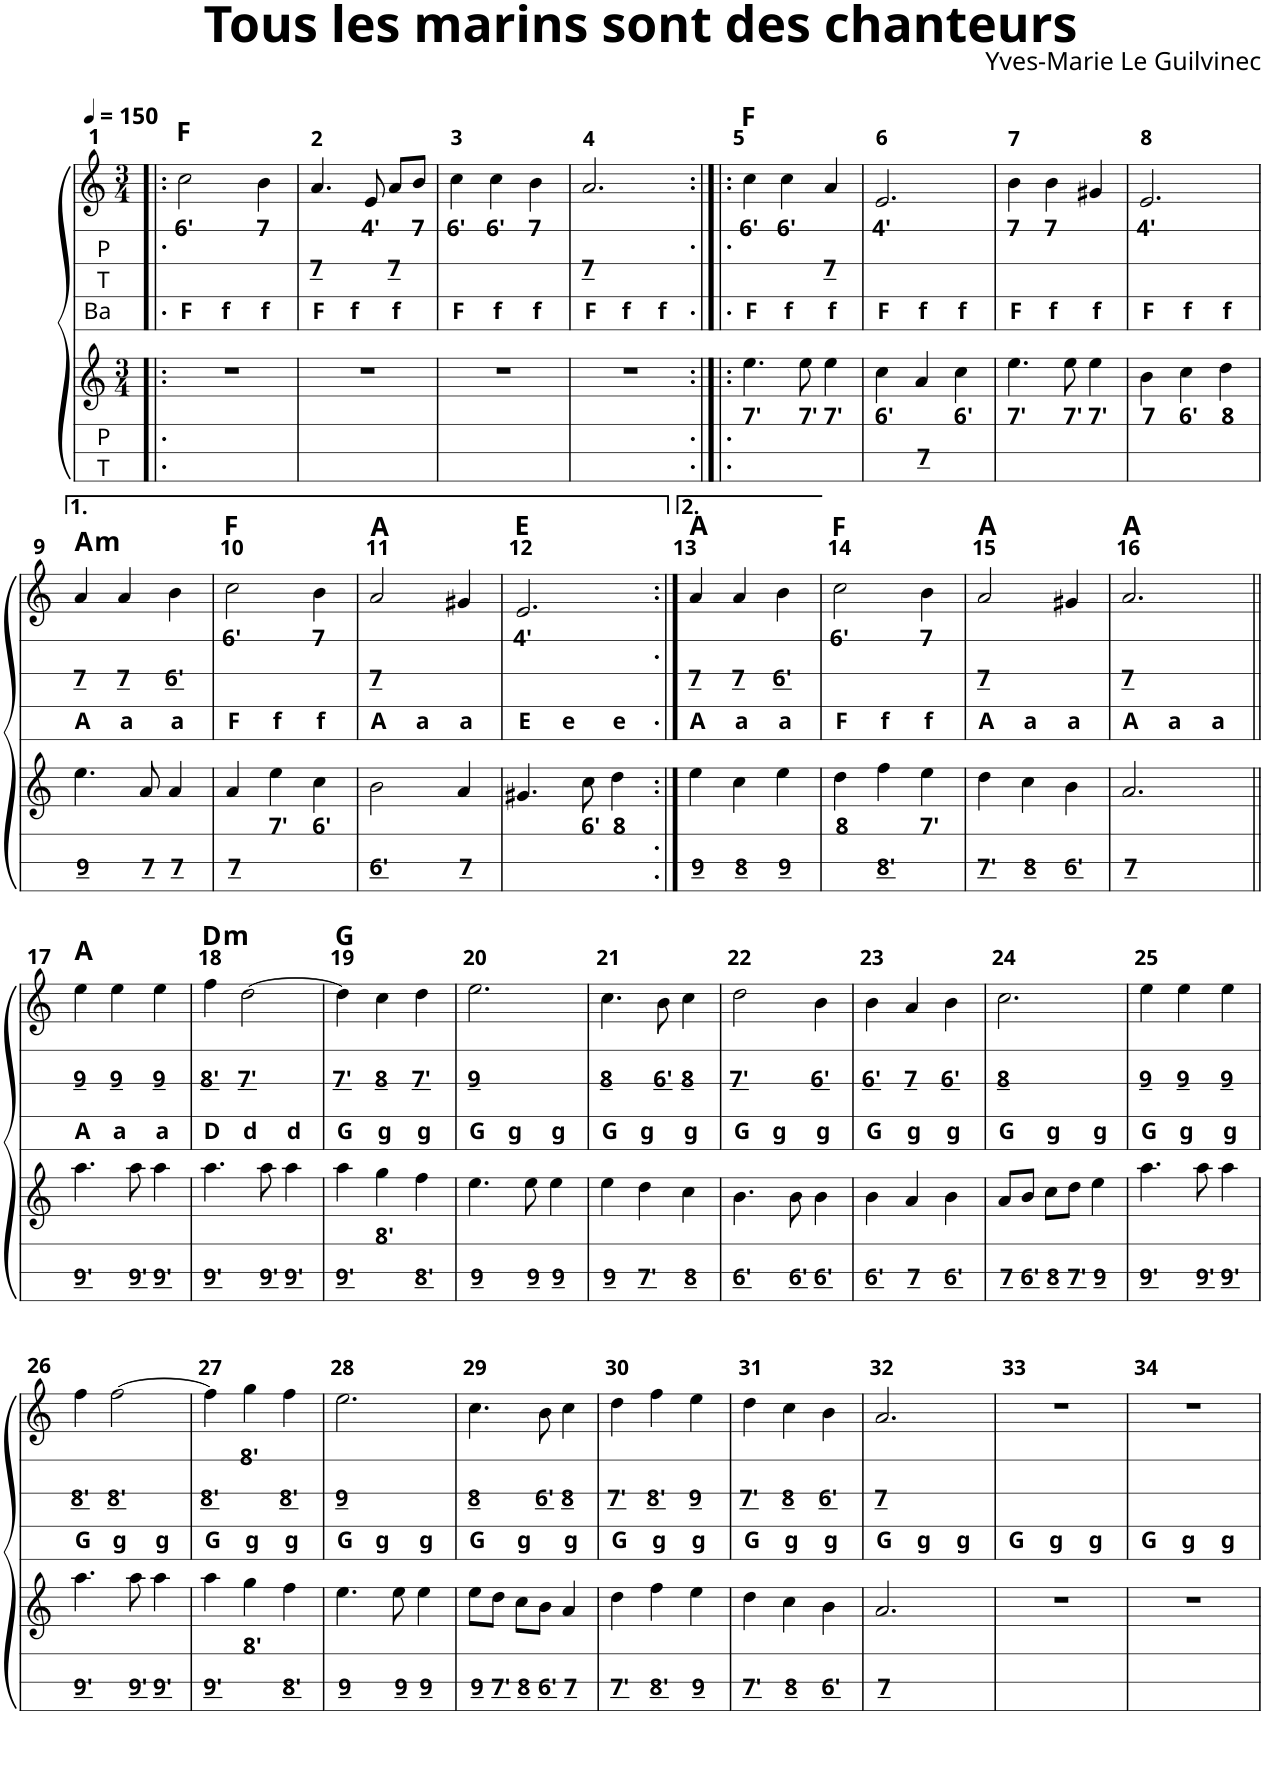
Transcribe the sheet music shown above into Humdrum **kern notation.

**kern	**kern	**text	**text	**kern	**text	**text	**text	**text	**kern	**text	**text	**harte
*part4	*part3	*part3	*part3	*part2	*part2	*part2	*part2	*part2	*part1	*part1	*part1	*part1
*staff4	*staff3	*staff3	*staff3	*staff2	*staff2	*staff2	*staff2	*staff2	*staff1	*staff1	*staff1	*
*I"P T	*I"Accordéon	*	*	*I"P T Ba	*	*	*	*	*I"Accordéon	*	*	*
*	*I'Acc	*	*	*	*	*	*	*	*I'Acc	*	*	*
*stria3	*	*	*	*stria4	*	*	*	*	*	*	*	*
*clefG2	*clefG2	*	*	*clefG2	*	*	*	*	*clefG2	*	*	*
*k[]	*k[]	*	*	*k[]	*	*	*	*	*k[]	*	*	*
*M3/4	*M3/4	*	*	*M3/4	*	*	*	*	*M3/4	*	*	*
*MM150	*MM150	*	*	*MM150	*	*	*	*	*MM150	*	*	*
=1!|:	=1!|:	=1!|:	=1!|:	=1!|:	=1!|:	=1!|:	=1!|:	=1!|:	=1!|:	=1!|:	=1!|:	=1!|:
!	!	!	!	!	!	!	!	!LO:LY:b	!	!LO:LY:b	!	!
2.ryy	2.r	.	.	4ryy	.	.	.	F	2cc\	6'	.	F:maj
!	!	!	!	!	!	!	!	!LO:LY:b	!	!	!	!
.	.	.	.	4ryy	.	.	.	f	.	.	.	.
!	!	!	!	!	!	!	!	!LO:LY:b	!	!LO:LY:b	!	!
.	.	.	.	4ryy	.	.	.	f	4b\	7	.	.
=2	=2	=2	=2	=2	=2	=2	=2	=2	=2	=2	=2	=2
!	!	!	!	!	!	!	!	!LO:LY:b	!	!	!LO:LY:b	!
2.ryy	2.r	.	.	4ryy	.	.	.	F	4.a/	.	7	.
!	!	!	!	!	!	!	!	!LO:LY:b	!	!	!	!
.	.	.	.	4ryy	.	.	.	f	.	.	.	.
!	!	!	!	!	!	!	!	!	!	!LO:LY:b	!	!
.	.	.	.	.	.	.	.	.	8e/	4'	.	.
!	!	!	!	!	!	!	!	!LO:LY:b	!	!	!LO:LY:b	!
.	.	.	.	4ryy	.	.	.	f	8a/L	.	7	.
!	!	!	!	!	!	!	!	!	!	!LO:LY:b	!	!
.	.	.	.	.	.	.	.	.	8b/J	7	.	.
=3	=3	=3	=3	=3	=3	=3	=3	=3	=3	=3	=3	=3
!	!	!	!	!	!	!	!	!LO:LY:b	!	!LO:LY:b	!	!
2.ryy	2.r	.	.	4ryy	.	.	.	F	4cc\	6'	.	.
!	!	!	!	!	!	!	!	!LO:LY:b	!	!LO:LY:b	!	!
.	.	.	.	4ryy	.	.	.	f	4cc\	6'	.	.
!	!	!	!	!	!	!	!	!LO:LY:b	!	!LO:LY:b	!	!
.	.	.	.	4ryy	.	.	.	f	4b\	7	.	.
=4	=4	=4	=4	=4	=4	=4	=4	=4	=4	=4	=4	=4
!	!	!	!	!	!	!	!	!LO:LY:b	!	!	!LO:LY:b	!
2.ryy	2.r	.	.	4ryy	.	.	.	F	2.a/	.	7	.
!	!	!	!	!	!	!	!	!LO:LY:b	!	!	!	!
.	.	.	.	4ryy	.	.	.	f	.	.	.	.
!	!	!	!	!	!	!	!	!LO:LY:b	!	!	!	!
.	.	.	.	4ryy	.	.	.	f	.	.	.	.
=5:|!|:	=5:|!|:	=5:|!|:	=5:|!|:	=5:|!|:	=5:|!|:	=5:|!|:	=5:|!|:	=5:|!|:	=5:|!|:	=5:|!|:	=5:|!|:	=5:|!|:
!	!	!LO:LY:b	!	!	!	!	!	!LO:LY:b	!	!LO:LY:b	!	!
2.ryy	4.ee\	7'	.	4ryy	.	.	.	F	4cc\	6'	.	F:maj
!	!	!	!	!	!	!	!	!LO:LY:b	!	!LO:LY:b	!	!
.	.	.	.	4ryy	.	.	.	f	4cc\	6'	.	.
!	!	!LO:LY:b	!	!	!	!	!	!	!	!	!	!
.	8ee\	7'	.	.	.	.	.	.	.	.	.	.
!	!	!LO:LY:b	!	!	!	!	!	!LO:LY:b	!	!	!LO:LY:b	!
.	4ee\	7'	.	4ryy	.	.	.	f	4a/	.	7	.
=6	=6	=6	=6	=6	=6	=6	=6	=6	=6	=6	=6	=6
!	!	!LO:LY:b	!	!	!	!	!	!LO:LY:b	!	!LO:LY:b	!	!
2.ryy	4cc\	6'	.	4ryy	.	.	.	F	2.e/	4'	.	.
!	!	!	!LO:LY:b	!	!	!	!	!LO:LY:b	!	!	!	!
.	4a/	.	7	4ryy	.	.	.	f	.	.	.	.
!	!	!LO:LY:b	!	!	!	!	!	!LO:LY:b	!	!	!	!
.	4cc\	6'	.	4ryy	.	.	.	f	.	.	.	.
=7	=7	=7	=7	=7	=7	=7	=7	=7	=7	=7	=7	=7
!	!	!LO:LY:b	!	!	!	!	!	!LO:LY:b	!	!LO:LY:b	!	!
2.ryy	4.ee\	7'	.	4ryy	.	.	.	F	4b\	7	.	.
!	!	!	!	!	!	!	!	!LO:LY:b	!	!LO:LY:b	!	!
.	.	.	.	4ryy	.	.	.	f	4b\	7	.	.
!	!	!LO:LY:b	!	!	!	!	!	!	!	!	!	!
.	8ee\	7'	.	.	.	.	.	.	.	.	.	.
!	!	!LO:LY:b	!	!	!	!	!	!LO:LY:b	!	!	!	!
.	4ee\	7'	.	4ryy	.	.	.	f	4g#X/	.	.	.
=8	=8	=8	=8	=8	=8	=8	=8	=8	=8	=8	=8	=8
!	!	!LO:LY:b	!	!	!	!	!	!LO:LY:b	!	!LO:LY:b	!	!
2.ryy	4b\	7	.	4ryy	.	.	.	F	2.e/	4'	.	.
!	!	!LO:LY:b	!	!	!	!	!	!LO:LY:b	!	!	!	!
.	4cc\	6'	.	4ryy	.	.	.	f	.	.	.	.
!	!	!LO:LY:b	!	!	!	!	!	!LO:LY:b	!	!	!	!
.	4dd\	8	.	4ryy	.	.	.	f	.	.	.	.
!!LO:LB:g=z
=9	=9	=9	=9	=9	=9	=9	=9	=9	=9	=9	=9	=9
!	!	!	!LO:LY:b	!	!	!	!	!LO:LY:b	!	!	!LO:LY:b	!LO:H:kt=m
2.ryy	4.ee\	.	9	4ryy	.	.	.	A	4a/	.	7	A:min
!	!	!	!	!	!	!	!	!LO:LY:b	!	!	!LO:LY:b	!
.	.	.	.	4ryy	.	.	.	a	4a/	.	7	.
!	!	!	!LO:LY:b	!	!	!	!	!	!	!	!	!
.	8a/	.	7	.	.	.	.	.	.	.	.	.
!	!	!	!LO:LY:b	!	!	!	!	!LO:LY:b	!	!	!LO:LY:b	!
.	4a/	.	7	4ryy	.	.	.	a	4b\	.	6'	.
=10	=10	=10	=10	=10	=10	=10	=10	=10	=10	=10	=10	=10
!	!	!	!LO:LY:b	!	!	!	!	!LO:LY:b	!	!LO:LY:b	!	!
2.ryy	4a/	.	7	4ryy	.	.	.	F	2cc\	6'	.	F:maj
!	!	!LO:LY:b	!	!	!	!	!	!LO:LY:b	!	!	!	!
.	4ee\	7'	.	4ryy	.	.	.	f	.	.	.	.
!	!	!LO:LY:b	!	!	!	!	!	!LO:LY:b	!	!LO:LY:b	!	!
.	4cc\	6'	.	4ryy	.	.	.	f	4b\	7	.	.
=11	=11	=11	=11	=11	=11	=11	=11	=11	=11	=11	=11	=11
!	!	!	!LO:LY:b	!	!	!	!	!LO:LY:b	!	!	!LO:LY:b	!
2.ryy	2b\	.	6'	4ryy	.	.	.	A	2a/	.	7	A:maj
!	!	!	!	!	!	!	!	!LO:LY:b	!	!	!	!
.	.	.	.	4ryy	.	.	.	a	.	.	.	.
!	!	!	!LO:LY:b	!	!	!	!	!LO:LY:b	!	!	!	!
.	4a/	.	7	4ryy	.	.	.	a	4g#X/	.	.	.
=12	=12	=12	=12	=12	=12	=12	=12	=12	=12	=12	=12	=12
!	!	!	!	!	!	!	!	!LO:LY:b	!	!LO:LY:b	!	!
2.ryy	4.g#X/	.	.	4ryy	.	.	.	E	2.e/	4'	.	E:maj
!	!	!	!	!	!	!	!	!LO:LY:b	!	!	!	!
.	.	.	.	4ryy	.	.	.	e	.	.	.	.
!	!	!LO:LY:b	!	!	!	!	!	!	!	!	!	!
.	8cc\	6'	.	.	.	.	.	.	.	.	.	.
!	!	!LO:LY:b	!	!	!	!	!	!LO:LY:b	!	!	!	!
.	4dd\	8	.	4ryy	.	.	.	e	.	.	.	.
=13:|!	=13:|!	=13:|!	=13:|!	=13:|!	=13:|!	=13:|!	=13:|!	=13:|!	=13:|!	=13:|!	=13:|!	=13:|!
!	!	!	!LO:LY:b	!	!	!	!	!LO:LY:b	!	!	!LO:LY:b	!
2.ryy	4ee\	.	9	4ryy	.	.	.	A	4a/	.	7	A:maj
!	!	!	!LO:LY:b	!	!	!	!	!LO:LY:b	!	!	!LO:LY:b	!
.	4cc\	.	8	4ryy	.	.	.	a	4a/	.	7	.
!	!	!	!LO:LY:b	!	!	!	!	!LO:LY:b	!	!	!LO:LY:b	!
.	4ee\	.	9	4ryy	.	.	.	a	4b\	.	6'	.
=14	=14	=14	=14	=14	=14	=14	=14	=14	=14	=14	=14	=14
!	!	!LO:LY:b	!	!	!	!	!	!LO:LY:b	!	!LO:LY:b	!	!
2.ryy	4dd\	8	.	4ryy	.	.	.	F	2cc\	6'	.	F:maj
!	!	!	!LO:LY:b	!	!	!	!	!LO:LY:b	!	!	!	!
.	4ff\	.	8'	4ryy	.	.	.	f	.	.	.	.
!	!	!LO:LY:b	!	!	!	!	!	!LO:LY:b	!	!LO:LY:b	!	!
.	4ee\	7'	.	4ryy	.	.	.	f	4b\	7	.	.
=15	=15	=15	=15	=15	=15	=15	=15	=15	=15	=15	=15	=15
!	!	!	!LO:LY:b	!	!	!	!	!LO:LY:b	!	!	!LO:LY:b	!
2.ryy	4dd\	.	7'	4ryy	.	.	.	A	2a/	.	7	A:maj
!	!	!	!LO:LY:b	!	!	!	!	!LO:LY:b	!	!	!	!
.	4cc\	.	8	4ryy	.	.	.	a	.	.	.	.
!	!	!	!LO:LY:b	!	!	!	!	!LO:LY:b	!	!	!	!
.	4b\	.	6'	4ryy	.	.	.	a	4g#X/	.	.	.
=16	=16	=16	=16	=16	=16	=16	=16	=16	=16	=16	=16	=16
!	!	!	!LO:LY:b	!	!	!	!	!LO:LY:b	!	!	!LO:LY:b	!
2.ryy	2.a/	.	7	4ryy	.	.	.	A	2.a/	.	7	A:maj
!	!	!	!	!	!	!	!	!LO:LY:b	!	!	!	!
.	.	.	.	4ryy	.	.	.	a	.	.	.	.
!	!	!	!	!	!	!	!	!LO:LY:b	!	!	!	!
.	.	.	.	4ryy	.	.	.	a	.	.	.	.
!!LO:LB:g=z
=17||	=17||	=17||	=17||	=17||	=17||	=17||	=17||	=17||	=17||	=17||	=17||	=17||
!	!	!	!LO:LY:b	!	!	!	!	!LO:LY:b	!	!	!LO:LY:b	!
2.ryy	4.aa\	.	9'	4ryy	.	.	.	A	4ee\	.	9	A:maj
!	!	!	!	!	!	!	!	!LO:LY:b	!	!	!LO:LY:b	!
.	.	.	.	4ryy	.	.	.	a	4ee\	.	9	.
!	!	!	!LO:LY:b	!	!	!	!	!	!	!	!	!
.	8aa\	.	9'	.	.	.	.	.	.	.	.	.
!	!	!	!LO:LY:b	!	!	!	!	!LO:LY:b	!	!	!LO:LY:b	!
.	4aa\	.	9'	4ryy	.	.	.	a	4ee\	.	9	.
=18	=18	=18	=18	=18	=18	=18	=18	=18	=18	=18	=18	=18
!	!	!	!LO:LY:b	!	!	!	!	!LO:LY:b	!	!	!LO:LY:b	!LO:H:kt=m
2.ryy	4.aa\	.	9'	4ryy	.	.	.	D	4ff\	.	8'	D:min
!	!	!	!	!	!	!	!	!LO:LY:b	!	!	!LO:LY:b	!
.	.	.	.	4ryy	.	.	.	d	[2dd\	.	7'	.
!	!	!	!LO:LY:b	!	!	!	!	!	!	!	!	!
.	8aa\	.	9'	.	.	.	.	.	.	.	.	.
!	!	!	!LO:LY:b	!	!	!	!	!LO:LY:b	!	!	!	!
.	4aa\	.	9'	4ryy	.	.	.	d	.	.	.	.
=19	=19	=19	=19	=19	=19	=19	=19	=19	=19	=19	=19	=19
!	!	!	!LO:LY:b	!	!	!	!	!LO:LY:b	!	!	!LO:LY:b	!
2.ryy	4aa\	.	9'	4ryy	.	.	.	G	4dd\]	.	7'	G:maj
!	!	!LO:LY:b	!	!	!	!	!	!LO:LY:b	!	!	!LO:LY:b	!
.	4gg\	8'	.	4ryy	.	.	.	g	4cc\	.	8	.
!	!	!	!LO:LY:b	!	!	!	!	!LO:LY:b	!	!	!LO:LY:b	!
.	4ff\	.	8'	4ryy	.	.	.	g	4dd\	.	7'	.
=20	=20	=20	=20	=20	=20	=20	=20	=20	=20	=20	=20	=20
!	!	!	!LO:LY:b	!	!	!	!	!LO:LY:b	!	!	!LO:LY:b	!
2.ryy	4.ee\	.	9	4ryy	.	.	.	G	2.ee\	.	9	.
!	!	!	!	!	!	!	!	!LO:LY:b	!	!	!	!
.	.	.	.	4ryy	.	.	.	g	.	.	.	.
!	!	!	!LO:LY:b	!	!	!	!	!	!	!	!	!
.	8ee\	.	9	.	.	.	.	.	.	.	.	.
!	!	!	!LO:LY:b	!	!	!	!	!LO:LY:b	!	!	!	!
.	4ee\	.	9	4ryy	.	.	.	g	.	.	.	.
=21	=21	=21	=21	=21	=21	=21	=21	=21	=21	=21	=21	=21
!	!	!	!LO:LY:b	!	!	!	!	!LO:LY:b	!	!	!LO:LY:b	!
2.ryy	4ee\	.	9	4ryy	.	.	.	G	4.cc\	.	8	.
!	!	!	!LO:LY:b	!	!	!	!	!LO:LY:b	!	!	!	!
.	4dd\	.	7'	4ryy	.	.	.	g	.	.	.	.
!	!	!	!	!	!	!	!	!	!	!	!LO:LY:b	!
.	.	.	.	.	.	.	.	.	8b\	.	6'	.
!	!	!	!LO:LY:b	!	!	!	!	!LO:LY:b	!	!	!LO:LY:b	!
.	4cc\	.	8	4ryy	.	.	.	g	4cc\	.	8	.
=22	=22	=22	=22	=22	=22	=22	=22	=22	=22	=22	=22	=22
!	!	!	!LO:LY:b	!	!	!	!	!LO:LY:b	!	!	!LO:LY:b	!
2.ryy	4.b\	.	6'	4ryy	.	.	.	G	2dd\	.	7'	.
!	!	!	!	!	!	!	!	!LO:LY:b	!	!	!	!
.	.	.	.	4ryy	.	.	.	g	.	.	.	.
!	!	!	!LO:LY:b	!	!	!	!	!	!	!	!	!
.	8b\	.	6'	.	.	.	.	.	.	.	.	.
!	!	!	!LO:LY:b	!	!	!	!	!LO:LY:b	!	!	!LO:LY:b	!
.	4b\	.	6'	4ryy	.	.	.	g	4b\	.	6'	.
=23	=23	=23	=23	=23	=23	=23	=23	=23	=23	=23	=23	=23
!	!	!	!LO:LY:b	!	!	!	!	!LO:LY:b	!	!	!LO:LY:b	!
2.ryy	4b\	.	6'	4ryy	.	.	.	G	4b\	.	6'	.
!	!	!	!LO:LY:b	!	!	!	!	!LO:LY:b	!	!	!LO:LY:b	!
.	4a/	.	7	4ryy	.	.	.	g	4a/	.	7	.
!	!	!	!LO:LY:b	!	!	!	!	!LO:LY:b	!	!	!LO:LY:b	!
.	4b\	.	6'	4ryy	.	.	.	g	4b\	.	6'	.
=24	=24	=24	=24	=24	=24	=24	=24	=24	=24	=24	=24	=24
!	!	!	!LO:LY:b	!	!	!	!	!LO:LY:b	!	!	!LO:LY:b	!
2.ryy	8a/L	.	7	4ryy	.	.	.	G	2.cc\	.	8	.
!	!	!	!LO:LY:b	!	!	!	!	!	!	!	!	!
.	8b/J	.	6'	.	.	.	.	.	.	.	.	.
!	!	!	!LO:LY:b	!	!	!	!	!LO:LY:b	!	!	!	!
.	8cc\L	.	8	4ryy	.	.	.	g	.	.	.	.
!	!	!	!LO:LY:b	!	!	!	!	!	!	!	!	!
.	8dd\J	.	7'	.	.	.	.	.	.	.	.	.
!	!	!	!LO:LY:b	!	!	!	!	!LO:LY:b	!	!	!	!
.	4ee\	.	9	4ryy	.	.	.	g	.	.	.	.
=25	=25	=25	=25	=25	=25	=25	=25	=25	=25	=25	=25	=25
!	!	!	!LO:LY:b	!	!	!	!	!LO:LY:b	!	!	!LO:LY:b	!
2.ryy	4.aa\	.	9'	4ryy	.	.	.	G	4ee\	.	9	.
!	!	!	!	!	!	!	!	!LO:LY:b	!	!	!LO:LY:b	!
.	.	.	.	4ryy	.	.	.	g	4ee\	.	9	.
!	!	!	!LO:LY:b	!	!	!	!	!	!	!	!	!
.	8aa\	.	9'	.	.	.	.	.	.	.	.	.
!	!	!	!LO:LY:b	!	!	!	!	!LO:LY:b	!	!	!LO:LY:b	!
.	4aa\	.	9'	4ryy	.	.	.	g	4ee\	.	9	.
!!LO:LB:g=z
=26	=26	=26	=26	=26	=26	=26	=26	=26	=26	=26	=26	=26
!	!	!	!LO:LY:b	!	!	!	!	!LO:LY:b	!	!	!LO:LY:b	!
2.ryy	4.aa\	.	9'	4ryy	.	.	.	G	4ff\	.	8'	.
!	!	!	!	!	!	!	!	!LO:LY:b	!	!	!LO:LY:b	!
.	.	.	.	4ryy	.	.	.	g	[2ff\	.	8'	.
!	!	!	!LO:LY:b	!	!	!	!	!	!	!	!	!
.	8aa\	.	9'	.	.	.	.	.	.	.	.	.
!	!	!	!LO:LY:b	!	!	!	!	!LO:LY:b	!	!	!	!
.	4aa\	.	9'	4ryy	.	.	.	g	.	.	.	.
=27	=27	=27	=27	=27	=27	=27	=27	=27	=27	=27	=27	=27
!	!	!	!LO:LY:b	!	!	!	!	!LO:LY:b	!	!	!LO:LY:b	!
2.ryy	4aa\	.	9'	4ryy	.	.	.	G	4ff\]	.	8'	.
!	!	!LO:LY:b	!	!	!	!	!	!LO:LY:b	!	!LO:LY:b	!	!
.	4gg\	8'	.	4ryy	.	.	.	g	4gg\	8'	.	.
!	!	!	!LO:LY:b	!	!	!	!	!LO:LY:b	!	!	!LO:LY:b	!
.	4ff\	.	8'	4ryy	.	.	.	g	4ff\	.	8'	.
=28	=28	=28	=28	=28	=28	=28	=28	=28	=28	=28	=28	=28
!	!	!	!LO:LY:b	!	!	!	!	!LO:LY:b	!	!	!LO:LY:b	!
2.ryy	4.ee\	.	9	4ryy	.	.	.	G	2.ee\	.	9	.
!	!	!	!	!	!	!	!	!LO:LY:b	!	!	!	!
.	.	.	.	4ryy	.	.	.	g	.	.	.	.
!	!	!	!LO:LY:b	!	!	!	!	!	!	!	!	!
.	8ee\	.	9	.	.	.	.	.	.	.	.	.
!	!	!	!LO:LY:b	!	!	!	!	!LO:LY:b	!	!	!	!
.	4ee\	.	9	4ryy	.	.	.	g	.	.	.	.
=29	=29	=29	=29	=29	=29	=29	=29	=29	=29	=29	=29	=29
!	!	!	!LO:LY:b	!	!	!	!	!LO:LY:b	!	!	!LO:LY:b	!
2.ryy	8ee\L	.	9	4ryy	.	.	.	G	4.cc\	.	8	.
!	!	!	!LO:LY:b	!	!	!	!	!	!	!	!	!
.	8dd\J	.	7'	.	.	.	.	.	.	.	.	.
!	!	!	!LO:LY:b	!	!	!	!	!LO:LY:b	!	!	!	!
.	8cc\L	.	8	4ryy	.	.	.	g	.	.	.	.
!	!	!	!LO:LY:b	!	!	!	!	!	!	!	!LO:LY:b	!
.	8b\J	.	6'	.	.	.	.	.	8b\	.	6'	.
!	!	!	!LO:LY:b	!	!	!	!	!LO:LY:b	!	!	!LO:LY:b	!
.	4a/	.	7	4ryy	.	.	.	g	4cc\	.	8	.
=30	=30	=30	=30	=30	=30	=30	=30	=30	=30	=30	=30	=30
!	!	!	!LO:LY:b	!	!	!	!	!LO:LY:b	!	!	!LO:LY:b	!
2.ryy	4dd\	.	7'	4ryy	.	.	.	G	4dd\	.	7'	.
!	!	!	!LO:LY:b	!	!	!	!	!LO:LY:b	!	!	!LO:LY:b	!
.	4ff\	.	8'	4ryy	.	.	.	g	4ff\	.	8'	.
!	!	!	!LO:LY:b	!	!	!	!	!LO:LY:b	!	!	!LO:LY:b	!
.	4ee\	.	9	4ryy	.	.	.	g	4ee\	.	9	.
=31	=31	=31	=31	=31	=31	=31	=31	=31	=31	=31	=31	=31
!	!	!	!LO:LY:b	!	!	!	!	!LO:LY:b	!	!	!LO:LY:b	!
2.ryy	4dd\	.	7'	4ryy	.	.	.	G	4dd\	.	7'	.
!	!	!	!LO:LY:b	!	!	!	!	!LO:LY:b	!	!	!LO:LY:b	!
.	4cc\	.	8	4ryy	.	.	.	g	4cc\	.	8	.
!	!	!	!LO:LY:b	!	!	!	!	!LO:LY:b	!	!	!LO:LY:b	!
.	4b\	.	6'	4ryy	.	.	.	g	4b\	.	6'	.
=32	=32	=32	=32	=32	=32	=32	=32	=32	=32	=32	=32	=32
!	!	!	!LO:LY:b	!	!	!	!	!LO:LY:b	!	!	!LO:LY:b	!
2.ryy	2.a/	.	7	4ryy	.	.	.	G	2.a/	.	7	.
!	!	!	!	!	!	!	!	!LO:LY:b	!	!	!	!
.	.	.	.	4ryy	.	.	.	g	.	.	.	.
!	!	!	!	!	!	!	!	!LO:LY:b	!	!	!	!
.	.	.	.	4ryy	.	.	.	g	.	.	.	.
=33	=33	=33	=33	=33	=33	=33	=33	=33	=33	=33	=33	=33
!	!	!	!	!	!	!	!	!LO:LY:b	!	!	!	!
2.ryy	2.r	.	.	4ryy	.	.	.	G	2.r	.	.	.
!	!	!	!	!	!	!	!	!LO:LY:b	!	!	!	!
.	.	.	.	4ryy	.	.	.	g	.	.	.	.
!	!	!	!	!	!	!	!	!LO:LY:b	!	!	!	!
.	.	.	.	4ryy	.	.	.	g	.	.	.	.
=34	=34	=34	=34	=34	=34	=34	=34	=34	=34	=34	=34	=34
!	!	!	!	!	!	!	!	!LO:LY:b	!	!	!	!
2.ryy	2.r	.	.	4ryy	.	.	.	G	2.r	.	.	.
!	!	!	!	!	!	!	!	!LO:LY:b	!	!	!	!
.	.	.	.	4ryy	.	.	.	g	.	.	.	.
!	!	!	!	!	!	!	!	!LO:LY:b	!	!	!	!
.	.	.	.	4ryy	.	.	.	g	.	.	.	.
=	=	=	=	=	=	=	=	=	=	=	=	=
*-	*-	*-	*-	*-	*-	*-	*-	*-	*-	*-	*-	*-
